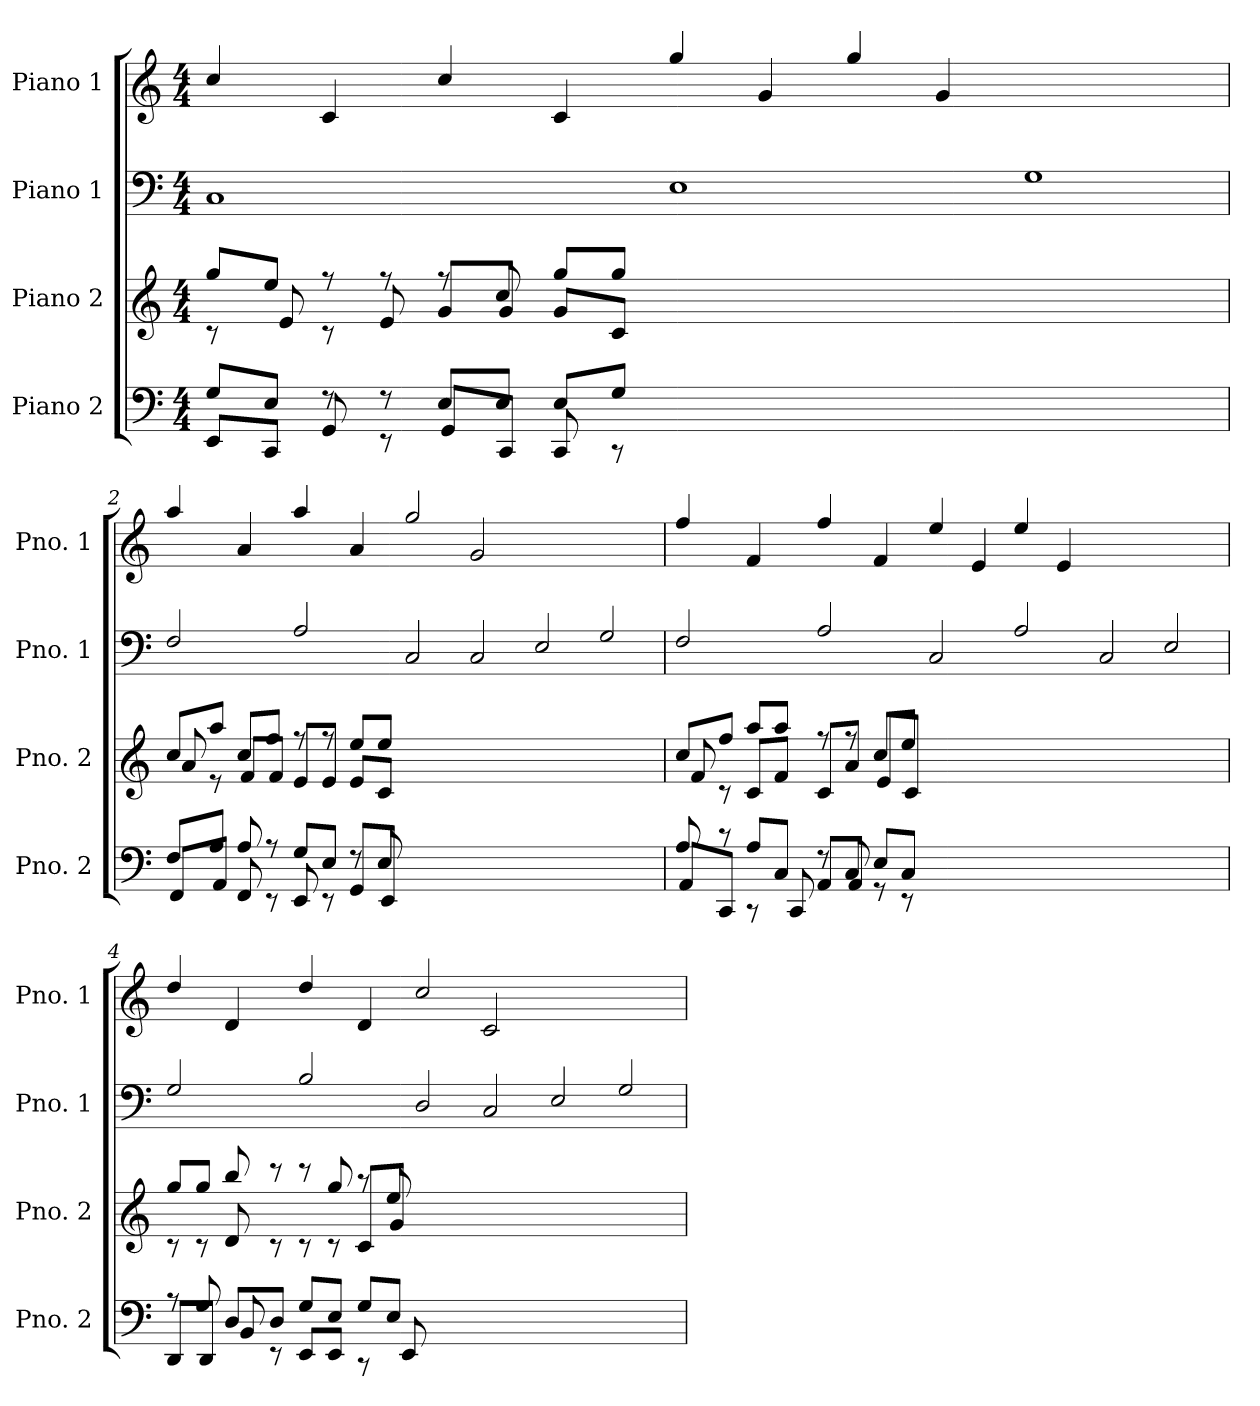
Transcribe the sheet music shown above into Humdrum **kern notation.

**kern	**kern	**kern	**kern
*part4	*part3	*part2	*part1
*staff4	*staff3	*staff2	*staff1
*I"Piano 2	*I"Piano 2	*I"Piano 1	*I"Piano 1
*I'Pno. 2	*I'Pno. 2	*I'Pno. 1	*I'Pno. 1
*clefF4	*clefG2	*clefF4	*clefG2
*k[]	*k[]	*k[]	*k[]
*M4/4	*M4/4	*M4/4	*M4/4
=1	=1	=1	=1
*^	*^	*	*
8G/L	8EE/L	8gg/L	8r	1C/	4cc/
8E/J	8CC/J	8ee/J	8e/	.	.
8r	8GG/	8r	8r	.	4c/
8r	8r	8r	8e/	.	.
8E/L	8GG/L	8r	8g/L	.	4cc/
8E/J	8CC/J	8cc/	8g/J	.	.
8E/L	8CC/	8gg/L	8g/L	.	4c/
8G/J	8r	8gg/J	8c/J	.	.
0ryy	0ryy	0ryy	0ryy	1E/	4gg/
.	.	.	.	.	4g/
.	.	.	.	.	4gg/
.	.	.	.	.	4g/
.	.	.	.	1G/	1ryy
=2	=2	=2	=2	=2	=2
8F/L	8FF/L	8cc/L	8a/	2F/	4aa/
8A/J	8AA/J	8aa/J	8r	.	.
8A/	8FF/	8cc/L	8f/L	.	4a/
8r	8r	8ff/J	8f/J	.	.
8G/L	8EE/	8r	8e/L	2A/	4aa/
8E/J	8r	8r	8e/J	.	.
8r	8GG/L	8ee/L	8e/L	.	4a/
8E/	8EE/J	8ee/J	8c/J	.	.
0ryy	0ryy	0ryy	0ryy	2C/	2gg/
.	.	.	.	2C/	2g/
.	.	.	.	2E/	1ryy
.	.	.	.	2G/	.
=3	=3	=3	=3	=3	=3
8A/	8AA/L	8cc/L	8f/	2F/	4ff/
8r	8CC/J	8ff/J	8r	.	.
8A/L	8r	8aa/L	8c/L	.	4f/
8C/J	8CC/	8aa/J	8f/J	.	.
8r	8AA/L	8r	8c/L	2A/	4ff/
8C/	8AA/J	8r	8a/J	.	.
8E/L	8r	8cc/L	8e/L	.	4f/
8C/J	8r	8ee/J	8c/J	.	.
0ryy	0ryy	0ryy	0ryy	2C/	4ee/
.	.	.	.	.	4e/
.	.	.	.	2A/	4ee/
.	.	.	.	.	4e/
.	.	.	.	2C/	1ryy
.	.	.	.	2E/	.
=4	=4	=4	=4	=4	=4
8r	8DD/L	8gg/L	8r	2G/	4dd/
8G/	8DD/J	8gg/J	8r	.	.
8D/L	8BB/	8bb/	8d/	.	4d/
8D/J	8r	8r	8r	.	.
8G/L	8EE/L	8r	8r	2B/	4dd/
8E/J	8EE/J	8gg/	8r	.	.
8G/L	8r	8r	8c/L	.	4d/
8E/J	8EE/	8ee/	8g/J	.	.
0ryy	0ryy	0ryy	0ryy	2D/	2cc/
.	.	.	.	2C/	2c/
.	.	.	.	2E/	1ryy
.	.	.	.	2G/	.
*v	*v	*	*	*	*
*	*v	*v	*	*
=	=	=	=
*-	*-	*-	*-
